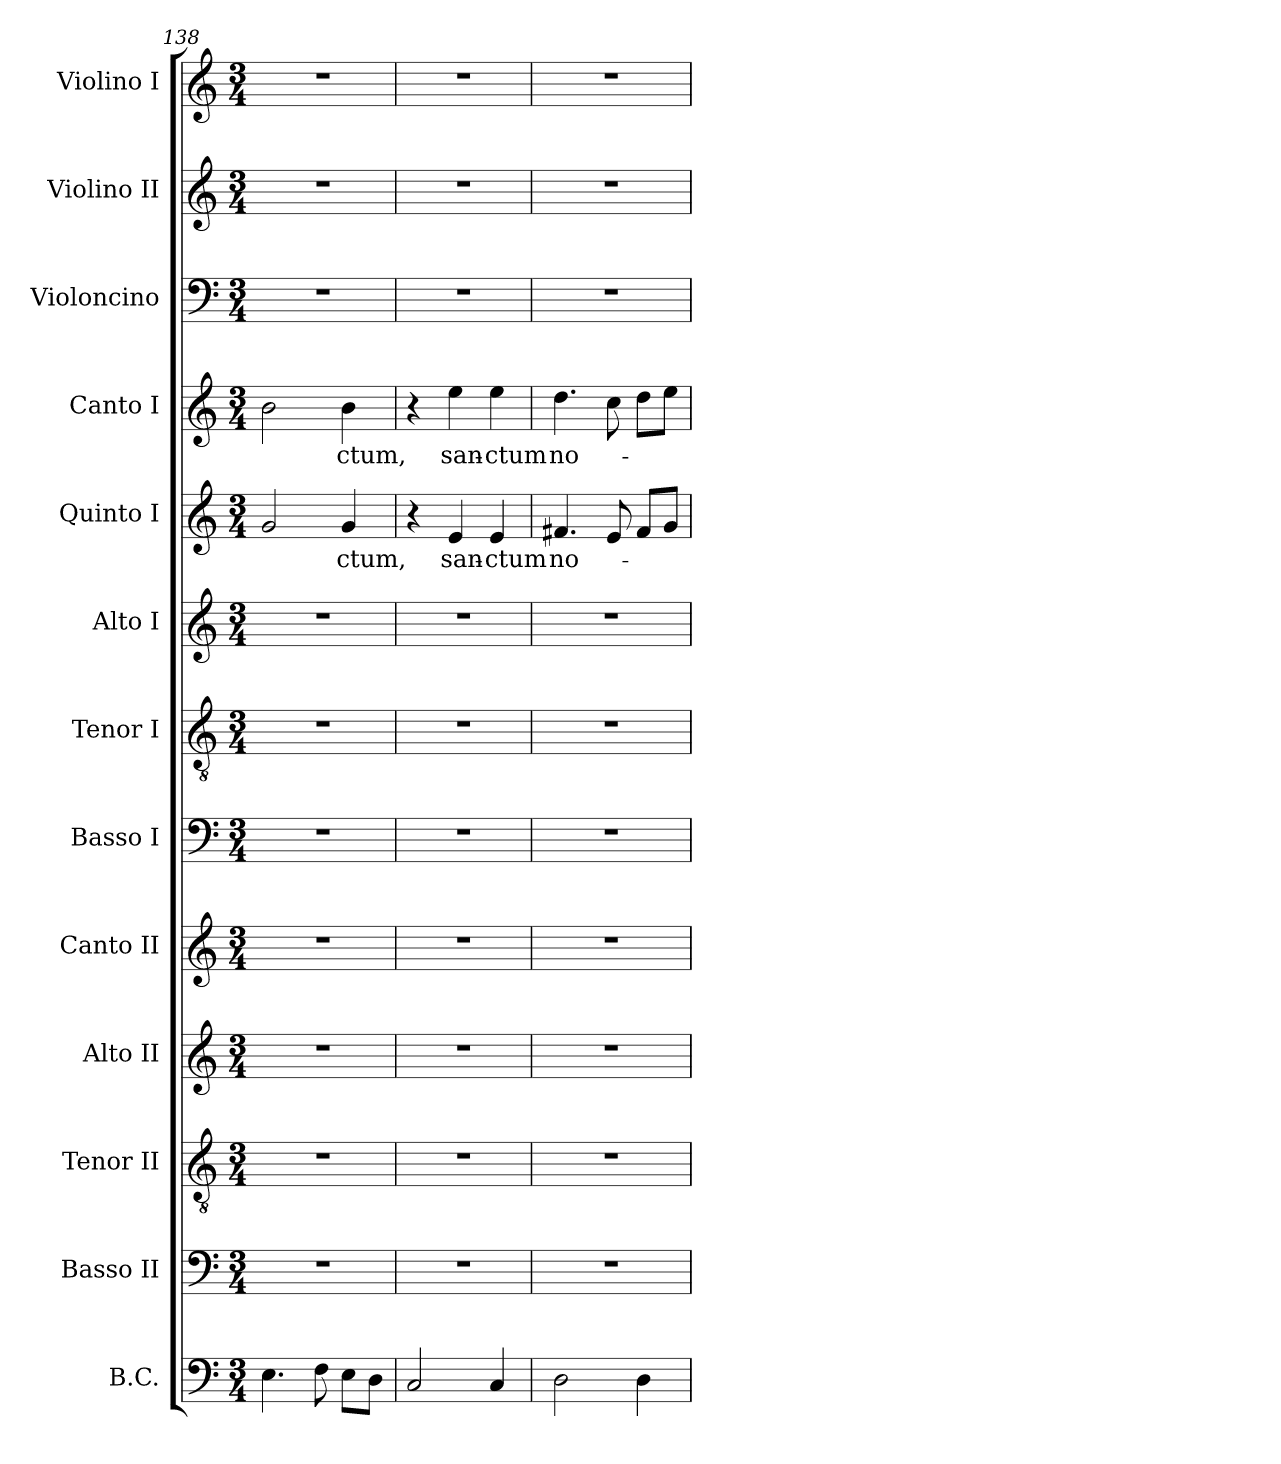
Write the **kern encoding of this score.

**kern	**kern	**kern	**kern	**kern	**kern	**kern	**kern	**kern	**text	**kern	**text	**kern	**kern	**kern
*part13	*part12	*part11	*part10	*part9	*part8	*part7	*part6	*part5	*part5	*part4	*part4	*part3	*part2	*part1
*staff13	*staff12	*staff11	*staff10	*staff9	*staff8	*staff7	*staff6	*staff5	*staff5	*staff4	*staff4	*staff3	*staff2	*staff1
*I"B.C.	*I"Basso II	*I"Tenor II	*I"Alto II	*I"Canto II	*I"Basso I	*I"Tenor I	*I"Alto I	*I"Quinto I	*	*I"Canto I	*	*I"Violoncino	*I"Violino II	*I"Violino I
*I'BC	*I'B 2	*I'T 2	*I'A 2	*I'C 2	*I'B 1	*I'T 1	*I'A 1	*I'Q 1	*	*I'C 1	*	*	*I'Vln. II	*I'Vln. I
*clefF4	*clefF4	*clefGv2	*clefG2	*clefG2	*clefF4	*clefGv2	*clefG2	*clefG2	*	*clefG2	*	*clefF4	*clefG2	*clefG2
*k[]	*k[]	*k[]	*k[]	*k[]	*k[]	*k[]	*k[]	*k[]	*	*k[]	*	*k[]	*k[]	*k[]
*C:	*C:	*C:	*C:	*C:	*C:	*C:	*C:	*C:	*	*C:	*	*C:	*C:	*C:
*M3/4	*M3/4	*M3/4	*M3/4	*M3/4	*M3/4	*M3/4	*M3/4	*M3/4	*	*M3/4	*	*M3/4	*M3/4	*M3/4
=138	=138	=138	=138	=138	=138	=138	=138	=138	=138	=138	=138	=138	=138	=138
4.E\	2.r	2.r	2.r	2.r	2.r	2.r	2.r	2g/	.	2b\	.	2.r	2.r	2.r
8F\	.	.	.	.	.	.	.	.	.	.	.	.	.	.
!	!	!	!	!	!	!	!	!	!LO:LY:b	!	!	!	!	!
!	!	!	!	!	!	!	!	!	!	!	!LO:LY:b	!	!	!
8E\L	.	.	.	.	.	.	.	4g/	-ctum,	4b\	-ctum,	.	.	.
8D\J	.	.	.	.	.	.	.	.	.	.	.	.	.	.
=139	=139	=139	=139	=139	=139	=139	=139	=139	=139	=139	=139	=139	=139	=139
2C/	2.r	2.r	2.r	2.r	2.r	2.r	2.r	4r	.	4r	.	2.r	2.r	2.r
!	!	!	!	!	!	!	!	!	!LO:LY:b	!	!	!	!	!
!	!	!	!	!	!	!	!	!	!	!	!LO:LY:b	!	!	!
.	.	.	.	.	.	.	.	4e/	san-	4ee\	san-	.	.	.
!	!	!	!	!	!	!	!	!	!LO:LY:b	!	!	!	!	!
!	!	!	!	!	!	!	!	!	!	!	!LO:LY:b	!	!	!
4C/	.	.	.	.	.	.	.	4e/	-ctum	4ee\	-ctum	.	.	.
!!LO:LB:g=z
=140	=140	=140	=140	=140	=140	=140	=140	=140	=140	=140	=140	=140	=140	=140
!	!	!	!	!	!	!	!	!	!LO:LY:b	!	!	!	!	!
!	!	!	!	!	!	!	!	!	!	!	!LO:LY:b	!	!	!
2D\	2.r	2.r	2.r	2.r	2.r	2.r	2.r	4.f#X/	no-	4.dd\	no-	2.r	2.r	2.r
.	.	.	.	.	.	.	.	8e/	.	8cc\	.	.	.	.
4D\	.	.	.	.	.	.	.	8f#/L	.	8dd\L	.	.	.	.
.	.	.	.	.	.	.	.	8g/J	.	8ee\J	.	.	.	.
=	=	=	=	=	=	=	=	=	=	=	=	=	=	=
*-	*-	*-	*-	*-	*-	*-	*-	*-	*-	*-	*-	*-	*-	*-
